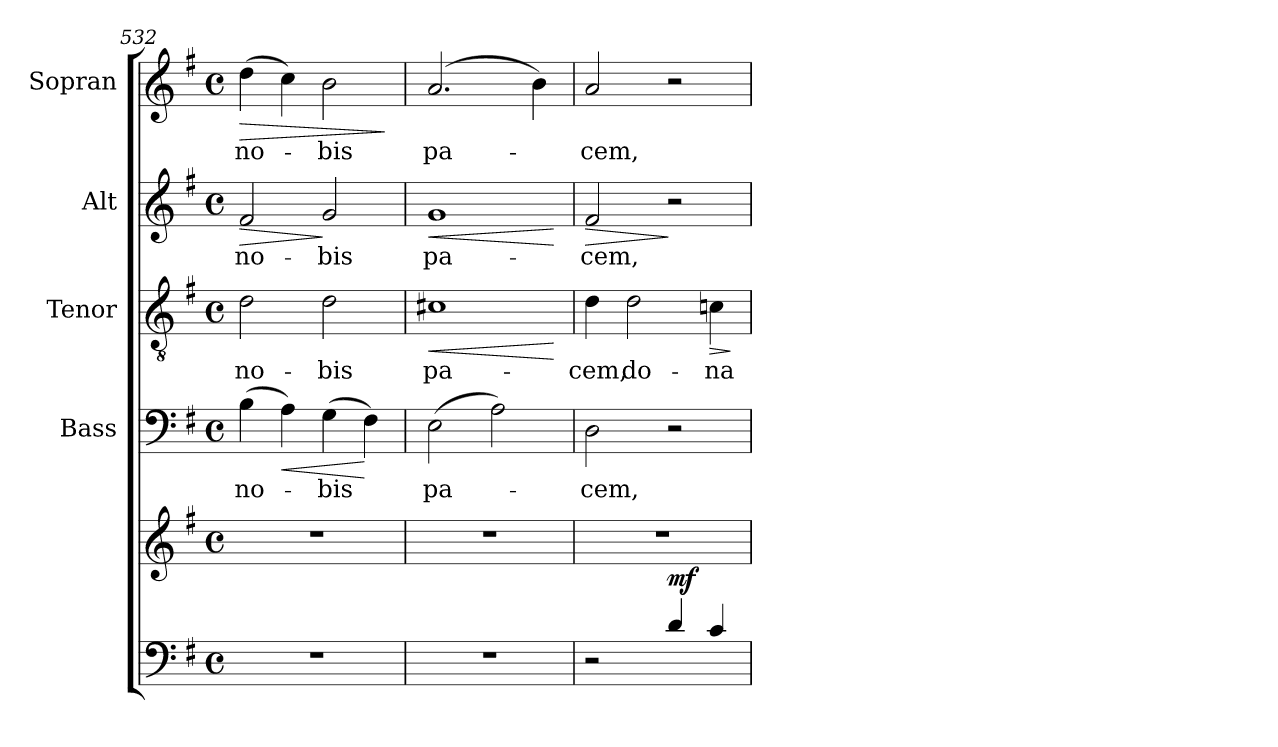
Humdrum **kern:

**kern	**kern	**dynam	**kern	**text	**dynam	**kern	**text	**dynam	**kern	**text	**dynam	**kern	**text	**dynam
*part5	*part5	*part5	*part4	*part4	*part4	*part3	*part3	*part3	*part2	*part2	*part2	*part1	*part1	*part1
*staff6	*staff5	*staff5/6	*staff4	*staff4	*staff4	*staff3	*staff3	*staff3	*staff2	*staff2	*staff2	*staff1	*staff1	*staff1
*	*	*	*I"Bass	*	*	*I"Tenor	*	*	*I"Alt	*	*	*I"Sopran	*	*
*	*	*	*I'B.	*	*	*I'T.	*	*	*I'A.	*	*	*I'S.	*	*
*clefF4	*clefG2	*	*clefF4	*	*	*clefGv2	*	*	*clefG2	*	*	*clefG2	*	*
*k[f#]	*k[f#]	*	*k[f#]	*	*	*k[f#]	*	*	*k[f#]	*	*	*k[f#]	*	*
*G:	*G:	*	*G:	*	*	*G:	*	*	*G:	*	*	*G:	*	*
*M4/4	*M4/4	*	*M4/4	*	*	*M4/4	*	*	*M4/4	*	*	*M4/4	*	*
*met(c)	*met(c)	*	*met(c)	*	*	*met(c)	*	*	*met(c)	*	*	*met(c)	*	*
=532	=532	=532	=532	=532	=532	=532	=532	=532	=532	=532	=532	=532	=532	=532
!	!	!	!	!LO:LY:b	!	!	!LO:LY:b	!	!	!LO:LY:b	!LO:HP:b	!	!LO:LY:b	!LO:HP:b
1r	1r	.	(>4B\	no-	.	2d\	no-	.	2f#/	no-	>	(>4dd\	no-	>
!	!	!	!	!	!LO:HP:b	!	!	!	!	!	!	!	!	!
.	.	.	4A\)	.	<	.	.	.	.	.	.	4cc\)	.	.
!	!	!	!	!LO:LY:b	!	!	!LO:LY:b	!	!	!LO:LY:b	!	!	!LO:LY:b	!
.	.	.	(>4G\	-bis	.	2d\	-bis	.	2g/	-bis	]	2b\	-bis	.
.	.	.	4F#\)	.	[	.	.	.	.	.	.	.	.	.
.	.	.	.	.	.	.	.	.	.	.	.	.	.	]
=533	=533	=533	=533	=533	=533	=533	=533	=533	=533	=533	=533	=533	=533	=533
!	!	!	!	!LO:LY:b	!	!	!LO:LY:b	!LO:HP:b	!	!	!	!	!	!
!	!	!	!	!	!	!	!	!LO:HP:n=1:b	!	!LO:LY:b	!LO:HP:b	!	!LO:LY:b	!
1r	1r	.	(>2E\	pa-	.	1c#X	pa-	< >	1g	pa-	<	(2.a/	pa-	.
.	.	.	2A\)	.	.	.	.	.	.	.	.	.	.	.
.	.	.	.	.	.	.	.	.	.	.	.	4b\)	.	.
.	.	.	.	.	.	.	.	[	.	.	[	.	.	.
=534	=534	=534	=534	=534	=534	=534	=534	=534	=534	=534	=534	=534	=534	=534
!	!	!	!	!LO:LY:b	!	!	!LO:LY:b	!	!	!LO:LY:b	!LO:HP:b	!	!LO:LY:b	!
2r	1r	.	2D\	-cem,	.	4d\	-cem,	.	2f#/	-cem,	>	2a/	-cem,	.
!	!	!	!	!	!	!	!LO:LY:b	!	!	!	!	!	!	!
.	.	.	.	.	.	2d\	do-	]	.	.	.	.	.	.
!	!	!LO:DY:a=2	!	!	!	!	!	!	!	!	!	!	!	!
4d/	.	mf	2r	.	.	.	.	.	2r	.	]	2r	.	.
!	!	!	!	!	!	!	!LO:LY:b	!LO:HP:b	!	!	!	!	!	!
4c/	.	.	.	.	.	4cn\	-na	>	.	.	.	.	.	.
.	.	.	.	.	.	.	.	]	.	.	.	.	.	.
=	=	=	=	=	=	=	=	=	=	=	=	=	=	=
*-	*-	*-	*-	*-	*-	*-	*-	*-	*-	*-	*-	*-	*-	*-
